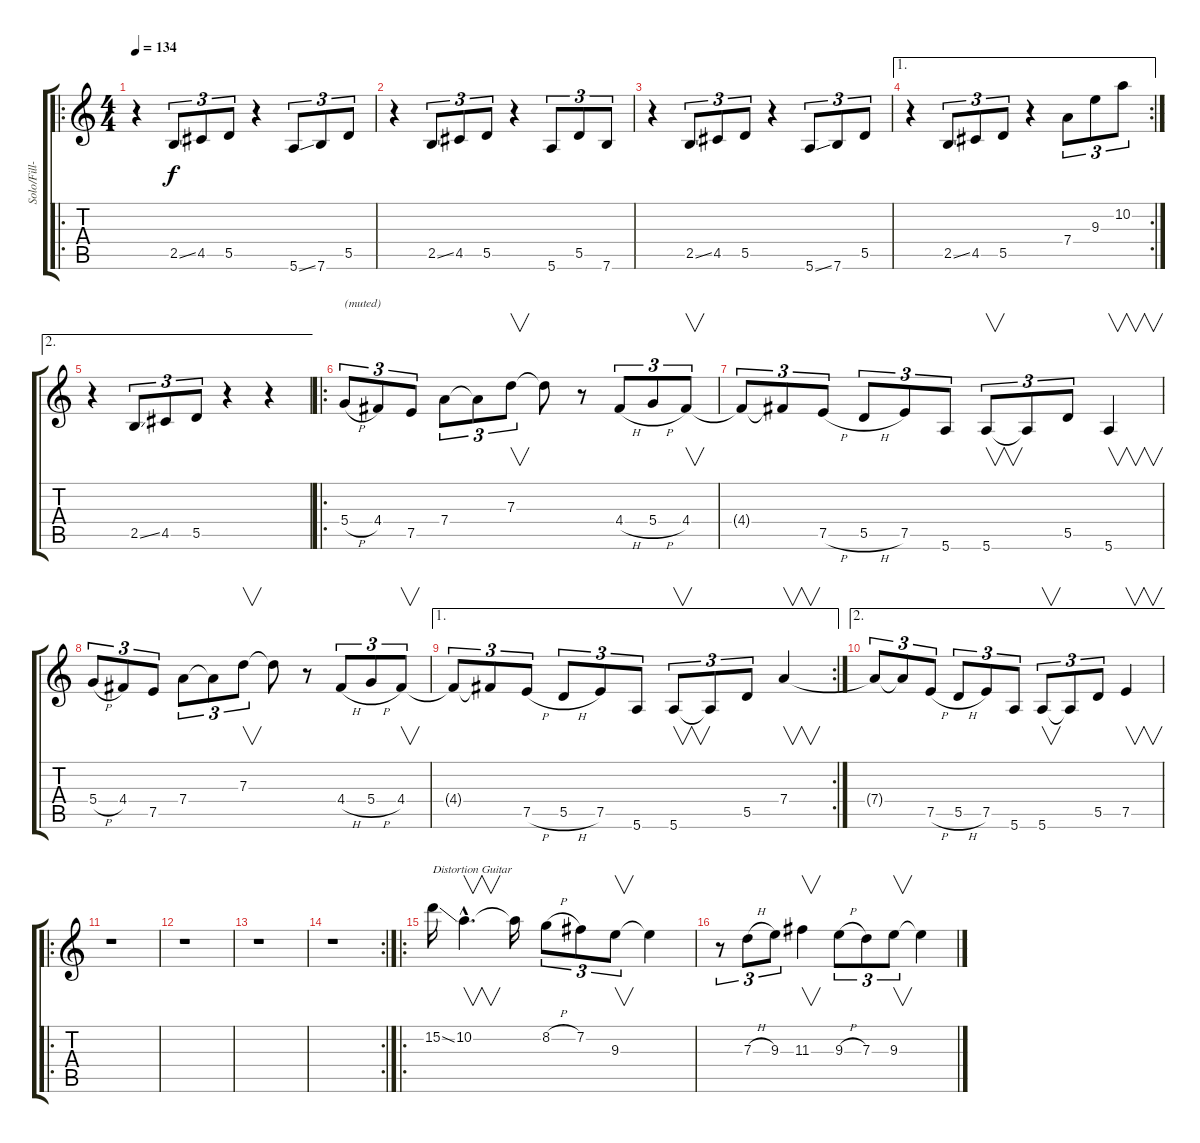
\track ("Solo/Fill-ins (right ch)" "Solo/Fill-") {instrument acousticguitarsteel}
\staff {score tabs}
\tuning (E4 B3 G3 D3 A2 E2) {hide}
\ro
\ts (4 4)
\tempo 134
\clef g2
\ks c
r.4{dy f volume 11 instrument acousticguitarsteel} 2.5{ss}.8{tu (3 2)} 4.5.8{tu (3 2)} 5.5.8{tu (3 2)} r.4 5.6{ss}.8{tu (3 2)} 7.6.8{tu (3 2)} 5.5.8{tu (3 2)} |
r.4 2.5{ss}.8{tu (3 2)} 4.5.8{tu (3 2)} 5.5.8{tu (3 2)} r.4 5.6.8{tu (3 2)} 5.5.8{tu (3 2)} 7.6.8{tu (3 2)} |
r.4 2.5{ss}.8{tu (3 2)} 4.5.8{tu (3 2)} 5.5.8{tu (3 2)} r.4 5.6{ss}.8{tu (3 2)} 7.6.8{tu (3 2)} 5.5.8{tu (3 2)} |
\ae 1
\rc 2
r.4 2.5{ss}.8{tu (3 2)} 4.5.8{tu (3 2)} 5.5.8{tu (3 2)} r.4 7.4.8{tu (3 2)} 9.3.8{tu (3 2)} 10.2.8{tu (3 2)} |
\ae 2
r.4 2.5{ss}.8{tu (3 2)} 4.5.8{tu (3 2)} 5.5.8{tu (3 2)} r.4 r.4 |
\ro
5.4{h}.8{tu (3 2) txt "(muted)" volume 14 instrument electricguitarmuted} 4.4.8{tu (3 2)} 7.5.8{tu (3 2)} 7.4.8{tu (3 2)} 7.4{t}.8{tu (3 2)} 7.3.8{v tu (3 2)} 7.3{t}.8 r.8 4.4{h}.8{tu (3 2)} 5.4{h}.8{tu (3 2)} 4.4.8{v tu (3 2)} |
4.4{t}.8{tu (3 2)} 4.4{t}.8{tu (3 2)} 7.5{h}.8{tu (3 2)} 5.5{h}.8{tu (3 2)} 7.5.8{tu (3 2)} 5.6.8{tu (3 2)} 5.6.8{v tu (3 2)} 5.6{t}.8{tu (3 2)} 5.5.8{tu (3 2)} 5.6.4{v} |
5.4{h}.8{tu (3 2)} 4.4.8{tu (3 2)} 7.5.8{tu (3 2)} 7.4.8{tu (3 2)} 7.4{t}.8{tu (3 2)} 7.3.8{v tu (3 2)} 7.3{t}.8 r.8 4.4{h}.8{tu (3 2)} 5.4{h}.8{tu (3 2)} 4.4.8{v tu (3 2)} |
\ae 1
\rc 2
4.4{t}.8{tu (3 2)} 4.4{t}.8{tu (3 2)} 7.5{h}.8{tu (3 2)} 5.5{h}.8{tu (3 2)} 7.5.8{tu (3 2)} 5.6.8{tu (3 2)} 5.6.8{v tu (3 2)} 5.6{t}.8{tu (3 2)} 5.5.8{tu (3 2)} 7.4.4{v} |
\ae 2
7.4{t}.8{tu (3 2)} 7.4{t}.8{tu (3 2)} 7.5{h}.8{tu (3 2)} 5.5{h}.8{tu (3 2)} 7.5.8{tu (3 2)} 5.6.8{tu (3 2)} 5.6.8{v tu (3 2)} 5.6{t}.8{tu (3 2)} 5.5.8{tu (3 2)} 7.5.4{v} |
\ro
r.1 |
r.1 |
r.1 |
\rc 2
r.1 |
\ro
15.2{ss}.16{txt "Distortion Guitar" volume 16 instrument distortionguitar} 10.2{hac}.4{v d} 10.2{t}.16 8.2{h}.8{tu (3 2)} 7.2.8{tu (3 2)} 9.3.8{v tu (3 2)} 9.3{t}.4 |
r.8{tu (3 2)} 7.3{h}.8{tu (3 2)} 9.3.8{tu (3 2)} 11.3.4{v} 9.3{h}.8{tu (3 2)} 7.3.8{tu (3 2)} 9.3.8{v tu (3 2)} 9.3{t}.4
